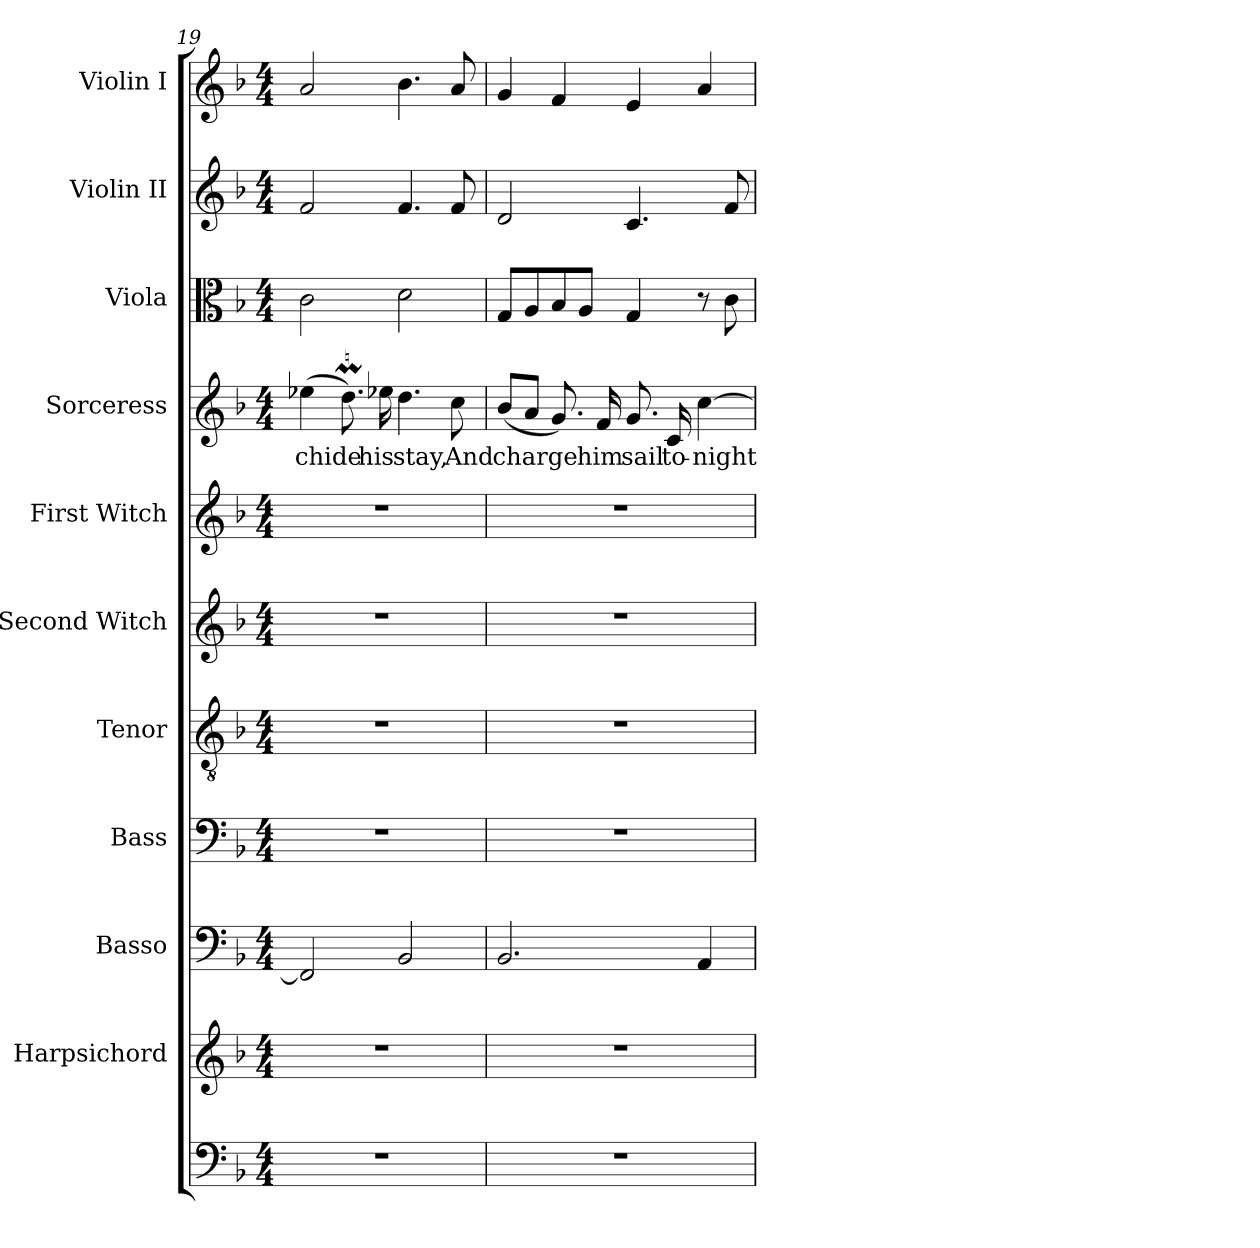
**kern	**kern	**kern	**kern	**kern	**kern	**kern	**kern	**text	**kern	**kern	**kern
*part11	*part10	*part9	*part8	*part7	*part6	*part5	*part4	*part4	*part3	*part2	*part1
*staff11	*staff10	*staff9	*staff8	*staff7	*staff6	*staff5	*staff4	*staff4	*staff3	*staff2	*staff1
*	*I"Harpsichord	*I"Basso	*I"Bass	*I"Tenor	*I"Second Witch	*I"First Witch	*I"Sorceress	*	*I"Viola	*I"Violin II	*I"Violin I
*	*I'Harps.	*I'Basso	*I'B.	*I'T.	*I'Witch-2	*I'Witch-1	*I'Sorcer.	*	*I'Vla.	*I'Vln. II	*I'Vln. I
!!LO:LB:g=z
*clefF4	*clefG2	*clefF4	*clefF4	*clefGv2	*clefG2	*clefG2	*clefG2	*	*clefC3	*clefG2	*clefG2
*	*	*	*	*ITrd7c12	*	*	*	*	*	*	*
*k[b-]	*k[b-]	*k[b-]	*k[b-]	*k[b-]	*k[b-]	*k[b-]	*k[b-]	*	*k[b-]	*k[b-]	*k[b-]
*d:	*d:	*d:	*d:	*d:	*d:	*d:	*d:	*	*d:	*d:	*d:
*M4/4	*M4/4	*M4/4	*M4/4	*M4/4	*M4/4	*M4/4	*M4/4	*	*M4/4	*M4/4	*M4/4
=19	=19	=19	=19	=19	=19	=19	=19	=19	=19	=19	=19
!	!	!	!	!	!	!	!	!LO:LY:b:color=#000000	!	!	!
1r	1r	2FFi/]	1r	1r	1r	1r	(4ee-Xi\	chide	2ci\	2fi/	2ai/
.	.	.	.	.	.	.	8.ddMi\)	.	.	.	.
!	!	!	!	!	!	!	!	!LO:LY:b:color=#000000	!	!	!
.	.	.	.	.	.	.	16ee-i\	his	.	.	.
!	!	!	!	!	!	!	!	!LO:LY:b:color=#000000	!	!	!
.	.	2BB-i/	.	.	.	.	4.ddi\	stay,	2di\	4.fi/	4.b-i\
!	!	!	!	!	!	!	!	!LO:LY:b:color=#000000	!	!	!
.	.	.	.	.	.	.	8cci\	And	.	8fi/	8ai/
=20	=20	=20	=20	=20	=20	=20	=20	=20	=20	=20	=20
!	!	!	!	!	!	!	!	!LO:LY:b:color=#000000	!	!	!
1r	1r	2.BB-i/	1r	1r	1r	1r	(8b-i/L	charge	8Gi/L	2di/	4gi/
.	.	.	.	.	.	.	8ai/J	.	8Ai/	.	.
.	.	.	.	.	.	.	8.gi/)	.	8B-i/	.	4fi/
.	.	.	.	.	.	.	.	.	8Ai/J	.	.
!	!	!	!	!	!	!	!	!LO:LY:b:color=#000000	!	!	!
.	.	.	.	.	.	.	16fi/	him	.	.	.
!	!	!	!	!	!	!	!	!LO:LY:b:color=#000000	!	!	!
.	.	.	.	.	.	.	8.gi/	sail	4Gi/	4.ci/	4ei/
!	!	!	!	!	!	!	!	!LO:LY:b:color=#000000	!	!	!
.	.	.	.	.	.	.	16ci/	to-	.	.	.
!	!	!	!	!	!	!	!	!LO:LY:b:color=#000000	!	!	!
.	.	4AAi/	.	.	.	.	[4cci\	-night	8r	.	4ai/
.	.	.	.	.	.	.	.	.	8ci\	8fi/	.
=	=	=	=	=	=	=	=	=	=	=	=
*-	*-	*-	*-	*-	*-	*-	*-	*-	*-	*-	*-
